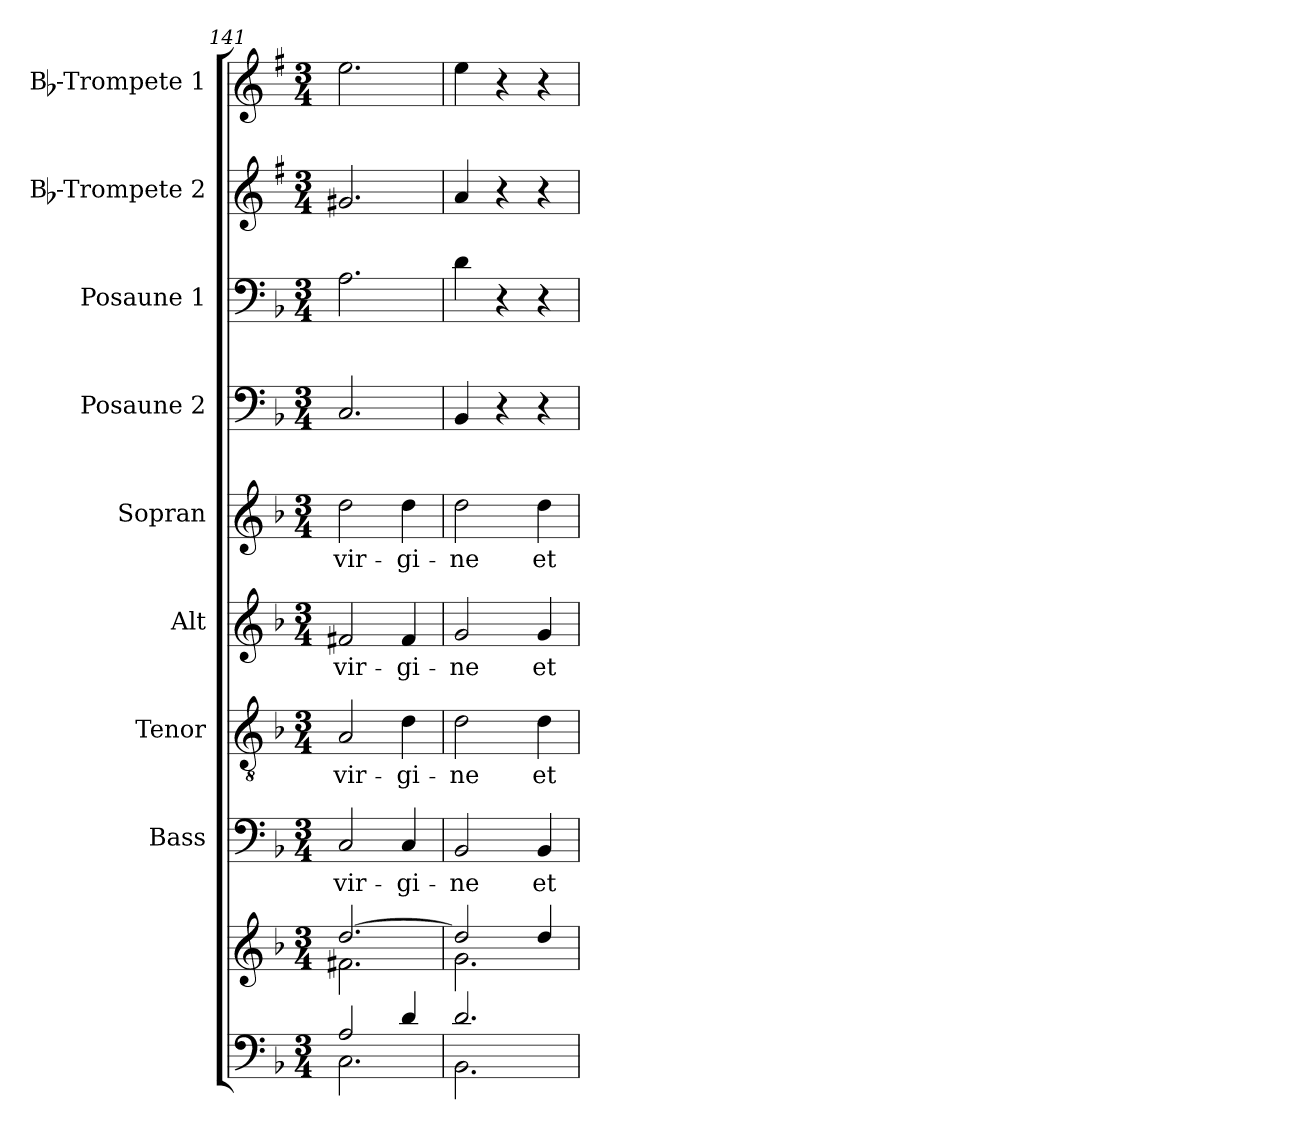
**kern	**kern	**kern	**text	**kern	**text	**kern	**text	**kern	**text	**kern	**kern	**kern	**kern
*part9	*part9	*part8	*part8	*part7	*part7	*part6	*part6	*part5	*part5	*part4	*part3	*part2	*part1
*staff10	*staff9	*staff8	*staff8	*staff7	*staff7	*staff6	*staff6	*staff5	*staff5	*staff4	*staff3	*staff2	*staff1
*	*	*I"Bass	*	*I"Tenor	*	*I"Alt	*	*I"Sopran	*	*I"Posaune 2	*I"Posaune 1	*I"Bb-Trompete 2	*I"Bb-Trompete 1
*	*	*I'B.	*	*I'T.	*	*I'A.	*	*I'S.	*	*I'Pos. 2	*I'Pos. 1	*I'Bb Trp. 2	*I'Bb Trp. 1
*clefF4	*clefG2	*clefF4	*	*clefGv2	*	*clefG2	*	*clefG2	*	*clefF4	*clefF4	*clefG2	*clefG2
*	*	*	*	*	*	*	*	*	*	*	*	*ITrd1c2	*ITrd1c2
*k[b-]	*k[b-]	*k[b-]	*	*k[b-]	*	*k[b-]	*	*k[b-]	*	*k[b-]	*k[b-]	*k[b-]	*k[b-]
*F:	*F:	*F:	*	*F:	*	*F:	*	*F:	*	*F:	*F:	*F:	*F:
*M3/4	*M3/4	*M3/4	*	*M3/4	*	*M3/4	*	*M3/4	*	*M3/4	*M3/4	*M3/4	*M3/4
=141	=141	=141	=141	=141	=141	=141	=141	=141	=141	=141	=141	=141	=141
*^	*^	*	*	*	*	*	*	*	*	*	*	*	*
!	!	!	!	!	!LO:LY:b	!	!LO:LY:b	!	!LO:LY:b	!	!LO:LY:b	!	!	!	!
2A/	2.C\	[>2.dd/	2.f#X\	2C/	vir-	2A/	vir-	2f#X/	vir-	2dd\	vir-	2.C/	2.A\	2.f#X/	2.dd\
!	!	!	!	!	!LO:LY:b	!	!LO:LY:b	!	!LO:LY:b	!	!LO:LY:b	!	!	!	!
4d/	.	.	.	4C/	-gi-	4d\	-gi-	4f#/	-gi-	4dd\	-gi-	.	.	.	.
!!LO:PB:g=z
=142	=142	=142	=142	=142	=142	=142	=142	=142	=142	=142	=142	=142	=142	=142	=142
!	!	!	!	!	!LO:LY:b	!	!LO:LY:b	!	!LO:LY:b	!	!LO:LY:b	!	!	!	!
2.d/	2.BB-\	2dd/]	2.g\	2BB-/	-ne	2d\	-ne	2g/	-ne	2dd\	-ne	4BB-/	4d\	4g/	4dd\
.	.	.	.	.	.	.	.	.	.	.	.	4r	4r	4r	4r
!	!	!	!	!	!LO:LY:b	!	!LO:LY:b	!	!LO:LY:b	!	!LO:LY:b	!	!	!	!
.	.	4dd/	.	4BB-/	et	4d\	et	4g/	et	4dd\	et	4r	4r	4r	4r
*v	*v	*	*	*	*	*	*	*	*	*	*	*	*	*	*
*	*v	*v	*	*	*	*	*	*	*	*	*	*	*	*
=	=	=	=	=	=	=	=	=	=	=	=	=	=
*-	*-	*-	*-	*-	*-	*-	*-	*-	*-	*-	*-	*-	*-
